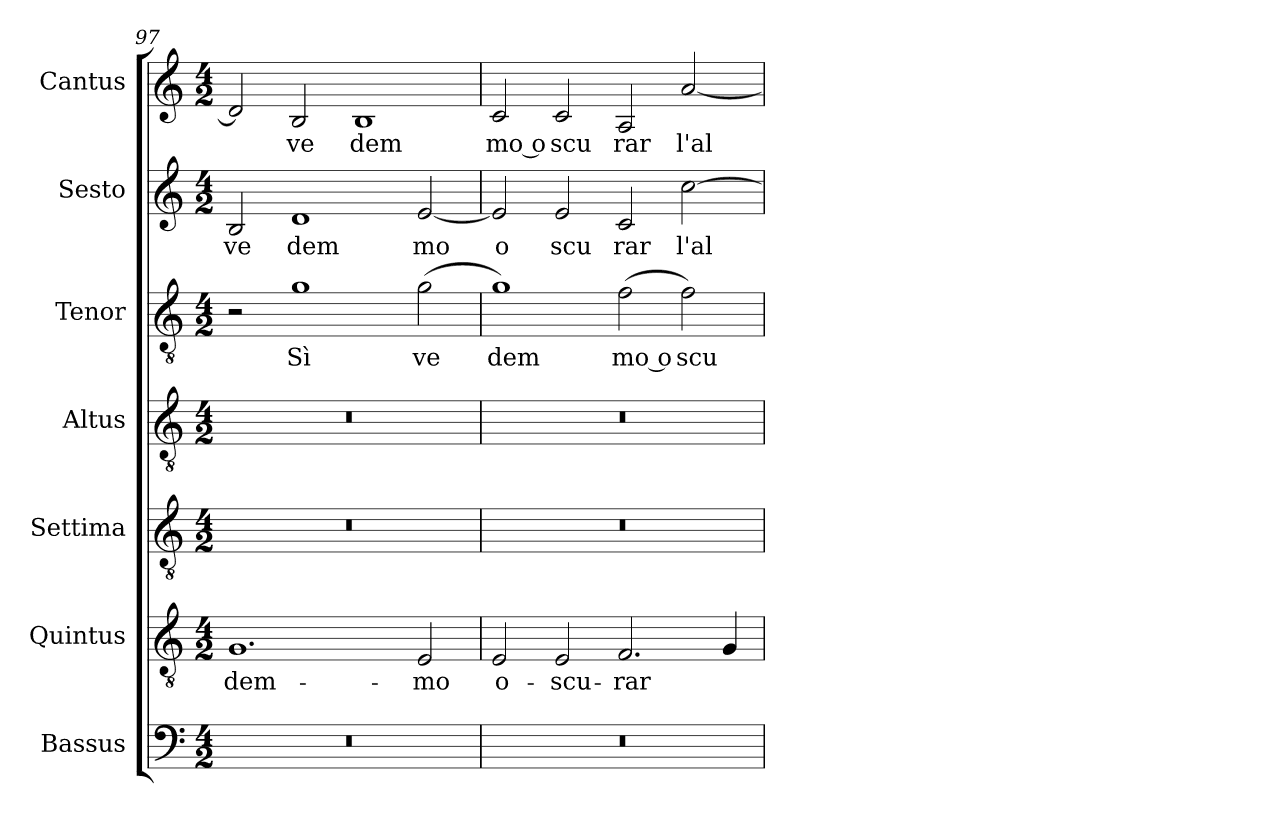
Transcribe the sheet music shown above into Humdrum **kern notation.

**kern	**kern	**text	**kern	**kern	**kern	**text	**kern	**text	**kern	**text
*part7	*part6	*part6	*part5	*part4	*part3	*part3	*part2	*part2	*part1	*part1
*staff7	*staff6	*staff6	*staff5	*staff4	*staff3	*staff3	*staff2	*staff2	*staff1	*staff1
*I"Bassus	*I"Quintus	*	*I"Settima	*I"Altus	*I"Tenor	*	*I"Sesto	*	*I"Cantus	*
*clefF4	*clefGv2	*	*clefGv2	*clefGv2	*clefGv2	*	*clefG2	*	*clefG2	*
*	*k[]	*	*k[]	*	*	*	*	*	*	*
*	*C:	*	*C:	*	*	*	*	*	*	*
*M4/2	*M4/2	*	*M4/2	*M4/2	*M4/2	*	*M4/2	*	*M4/2	*
=97	=97	=97	=97	=97	=97	=97	=97	=97	=97	=97
!	!	!LO:LY:b:cj	!	!	!	!	!	!LO:LY:b:cj	!	!
0r	1.G	-dem-	0r	0r	2r	.	2B/	ve	2d/]	.
!	!	!	!	!	!	!LO:LY:b:cj	!	!LO:LY:b:cj	!	!LO:LY:b:cj
.	.	.	.	.	1g	Sì	1d	dem	2B/	ve
!	!	!	!	!	!	!	!	!	!	!LO:LY:b:cj
.	.	.	.	.	.	.	.	.	1B	dem
!	!	!LO:LY:b	!	!	!	!LO:LY:b:cj	!	!LO:LY:b	!	!
.	2E/	-mo	.	.	(>2g\	ve	[<2e/	mo	.	.
=98	=98	=98	=98	=98	=98	=98	=98	=98	=98	=98
!	!	!LO:LY:b:rj	!	!	!	!LO:LY:b:cj	!	!LO:LY:b:rj	!	!LO:LY:b:rj
0r	2E/	o-	0r	0r	1g)	dem	2e/]	o	2c/	mo o
!	!	!LO:LY:b:cj	!	!	!	!	!	!LO:LY:b:cj	!	!LO:LY:b:cj
.	2E/	-scu-	.	.	.	.	2e/	scu	2c/	scu
!	!	!LO:LY:b	!	!	!	!LO:LY:b:rj	!	!LO:LY:b:cj	!	!LO:LY:b:cj
.	2.F/	-rar	.	.	(<2f\	mo o	2c/	rar	2A/	rar
!	!	!	!	!	!	!LO:LY:b:cj	!	!LO:LY:b	!	!LO:LY:b
.	.	.	.	.	2f\)	scu	[>2cc\	l'al	[<2a/	l'al
.	4G/	.	.	.	.	.	.	.	.	.
=	=	=	=	=	=	=	=	=	=	=
*-	*-	*-	*-	*-	*-	*-	*-	*-	*-	*-
